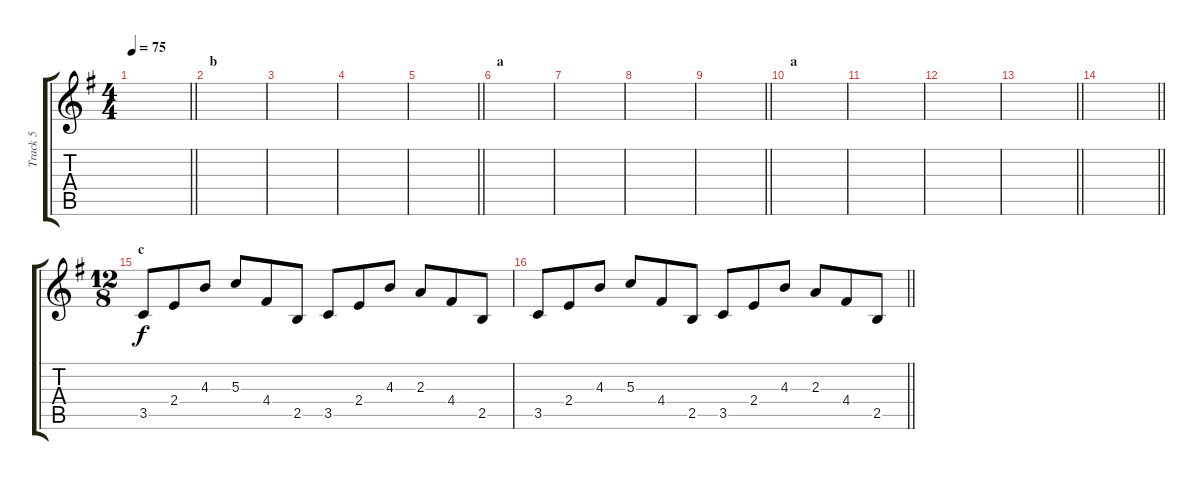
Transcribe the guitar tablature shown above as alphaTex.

\track ("Track 5" "Track 5") {instrument distortionguitar}
\staff {score tabs}
\tuning (E4 B3 G3 D3 A2 E2) {hide}
\ts (4 4)
\tempo 75
\clef g2
\barLineRight lightlight
\ks g
|
\section ("" "b")
|
|
|
\barLineRight lightlight
|
\section ("" "a")
|
|
|
\barLineRight lightlight
|
\section ("" "a")
|
|
|
\barLineRight lightlight
|
\barLineRight lightlight
|
\ts (12 8)
\section ("" "c")
3.5.8 2.4.8 4.3.8 5.3.8 4.4.8 2.5.8 3.5.8 2.4.8 4.3.8 2.3.8 4.4.8 2.5.8 |
\barLineRight lightlight
3.5.8 2.4.8 4.3.8 5.3.8 4.4.8 2.5.8 3.5.8 2.4.8 4.3.8 2.3.8 4.4.8 2.5.8
